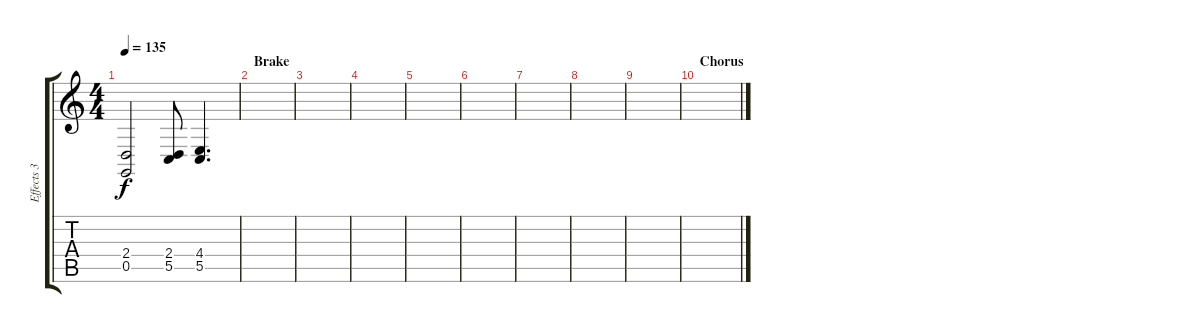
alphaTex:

\track ("Effects 3" "Effects 3") {instrument breathnoise}
\staff {score tabs}
\tuning (D4 A3 F3 C3 G2 D2) {hide}
\ts (4 4)
\tempo 135
\clef g2
\ks c
(2.4 0.5).2{dy f} (2.4 5.5).8 (4.4 5.5).4{d} |
\section ("" "Brake")
|
|
|
|
|
|
|
|
\section ("" "Chorus")
